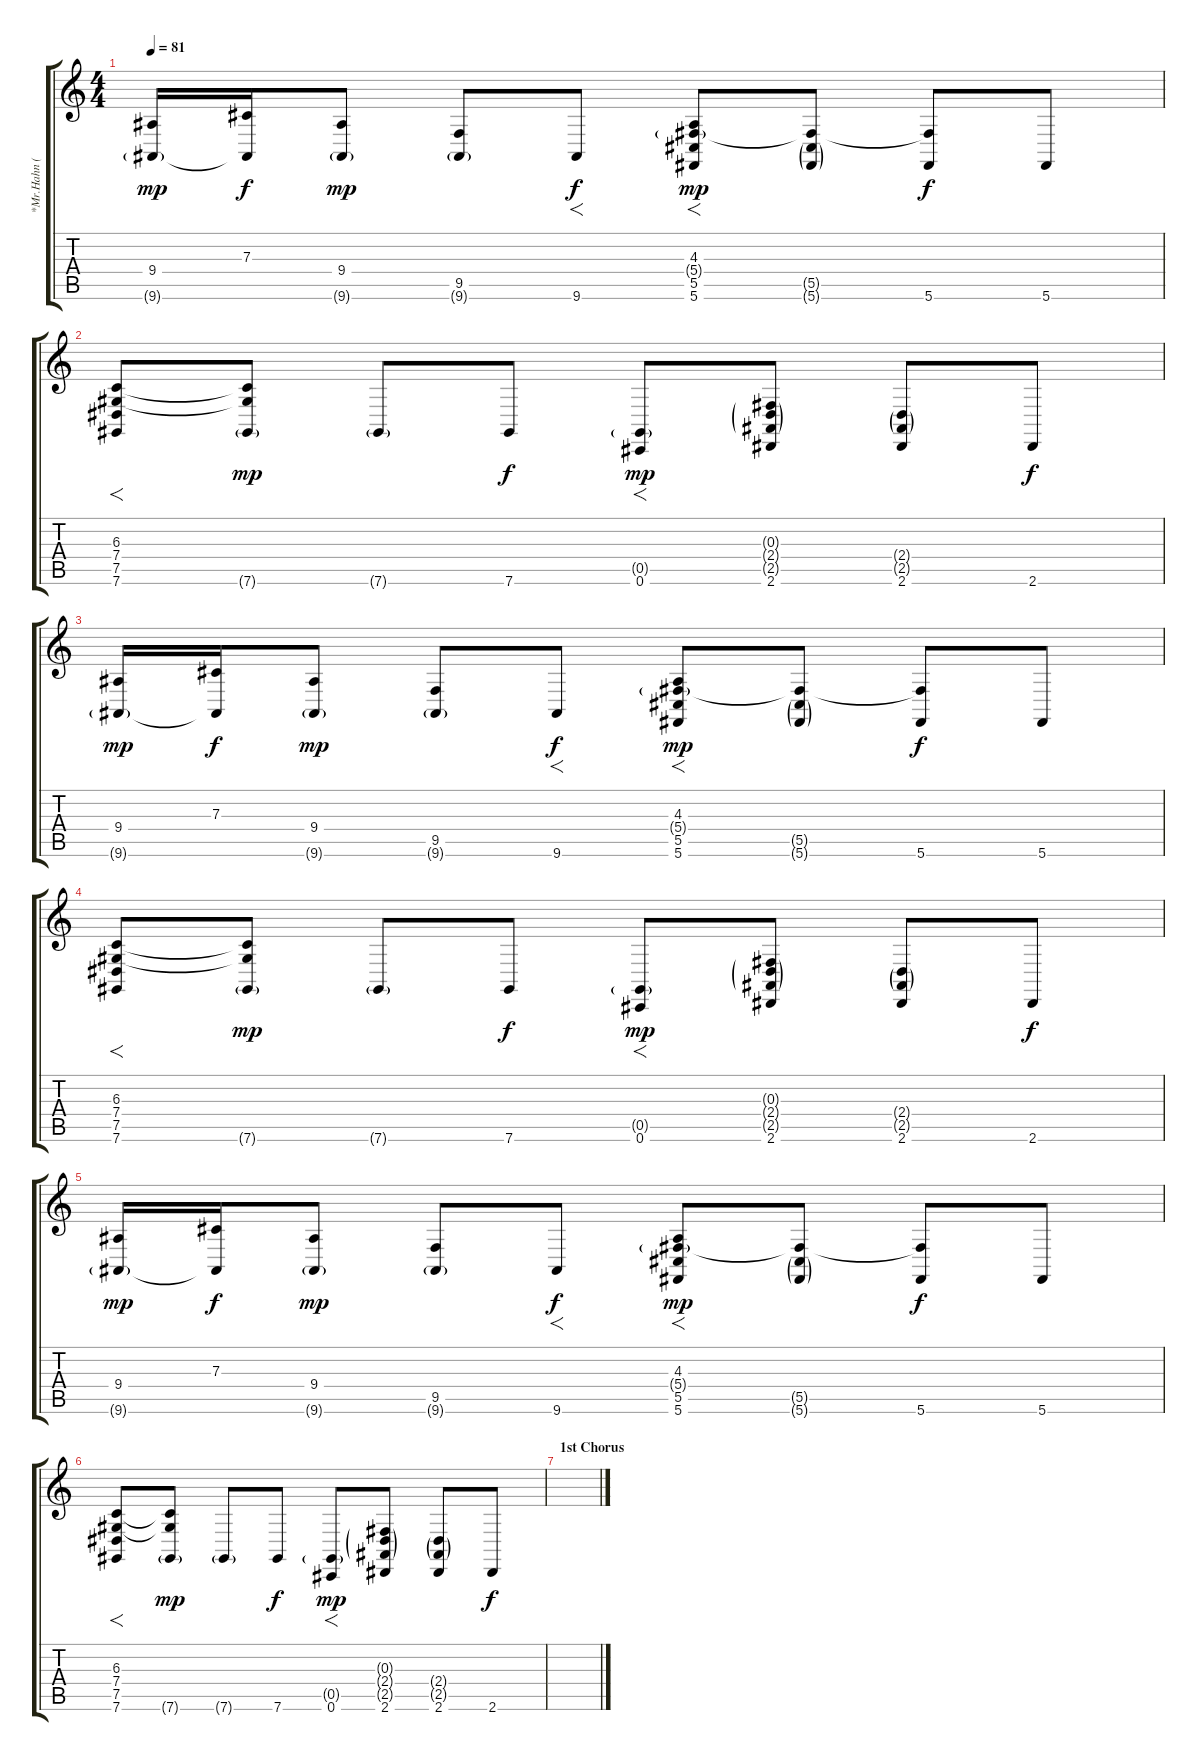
\track ("*Mr.Hahn (Main sample)" "*Mr.Hahn (") {instrument lead5charang}
\staff {score tabs}
\tuning (Eb4 Bb3 Gb3 Db3 Ab2 Db2) {hide}
\ts (4 4)
\tempo 81
\clef g2
\ks c
(9.4 9.6{g}).16{dy mp} (7.3 9.6{t}).16{dy f} (9.4 9.6{g}).8{dy mp} (9.5 9.6{g}).8 9.6.8{f dy f} (4.3 5.4{g} 5.5 5.6).8{f dy mp} (5.4{t} 5.5{g} 5.6{g}).8 (5.4{t} 5.6).8{dy f} 5.6.8 |
(6.3 7.4 7.5 7.6).8{f} (6.3{t} 7.4{t} 7.6{g}).8{dy mp} 7.6{g}.8 7.6.8{dy f} (0.5{g} 0.6).8{f dy mp} (0.3{g} 2.4{g} 2.5{g} 2.6).8 (2.4{g} 2.5{g} 2.6).8 2.6.8{dy f} |
(9.4 9.6{g}).16{dy mp} (7.3 9.6{t}).16{dy f} (9.4 9.6{g}).8{dy mp} (9.5 9.6{g}).8 9.6.8{f dy f} (4.3 5.4{g} 5.5 5.6).8{f dy mp} (5.4{t} 5.5{g} 5.6{g}).8 (5.4{t} 5.6).8{dy f} 5.6.8 |
(6.3 7.4 7.5 7.6).8{f} (6.3{t} 7.4{t} 7.6{g}).8{dy mp} 7.6{g}.8 7.6.8{dy f} (0.5{g} 0.6).8{f dy mp} (0.3{g} 2.4{g} 2.5{g} 2.6).8 (2.4{g} 2.5{g} 2.6).8 2.6.8{dy f} |
(9.4 9.6{g}).16{dy mp} (7.3 9.6{t}).16{dy f} (9.4 9.6{g}).8{dy mp} (9.5 9.6{g}).8 9.6.8{f dy f} (4.3 5.4{g} 5.5 5.6).8{f dy mp} (5.4{t} 5.5{g} 5.6{g}).8 (5.4{t} 5.6).8{dy f} 5.6.8 |
(6.3 7.4 7.5 7.6).8{f} (6.3{t} 7.4{t} 7.6{g}).8{dy mp} 7.6{g}.8 7.6.8{dy f} (0.5{g} 0.6).8{f dy mp} (0.3{g} 2.4{g} 2.5{g} 2.6).8 (2.4{g} 2.5{g} 2.6).8 2.6.8{dy f} |
\section ("" "1st Chorus")
